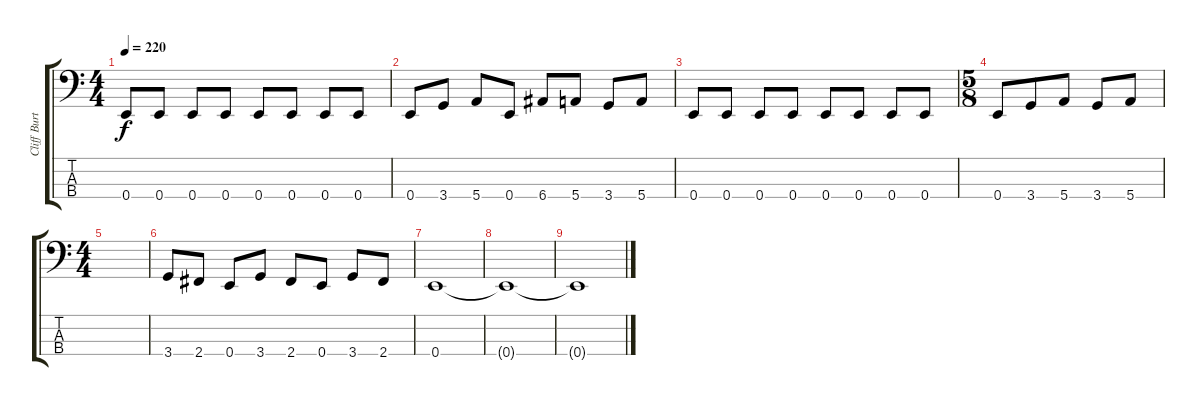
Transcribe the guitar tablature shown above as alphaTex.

\track ("Cliff Burtom (Bassguitar)" "Cliff Burt") {instrument electricbassfinger}
\staff {score tabs}
\tuning (G2 D2 A1 E1) {hide}
\ts (4 4)
\tempo 220
\clef f4
\ks c
0.4.8{dy f} 0.4.8 0.4.8 0.4.8 0.4.8 0.4.8 0.4.8 0.4.8 |
0.4.8 3.4.8 5.4.8 0.4.8 6.4.8 5.4.8 3.4.8 5.4.8 |
0.4.8 0.4.8 0.4.8 0.4.8 0.4.8 0.4.8 0.4.8 0.4.8 |
\ts (5 8)
0.4.8 3.4.8 5.4.8 3.4.8 5.4.8 |
\ts (4 4)
|
3.4.8 2.4.8 0.4.8 3.4.8 2.4.8 0.4.8 3.4.8 2.4.8 |
0.4.1 |
0.4{t}.1 |
0.4{t}.1
